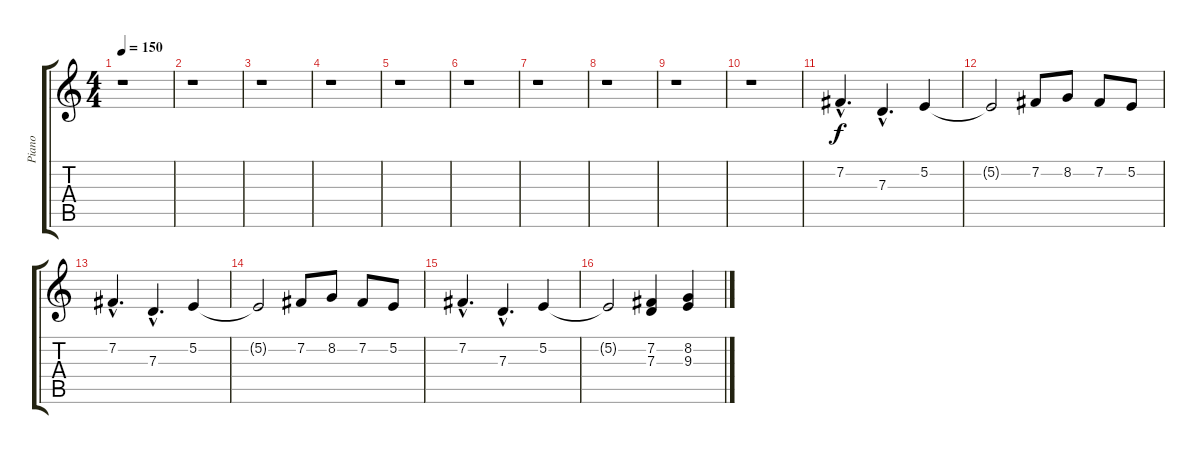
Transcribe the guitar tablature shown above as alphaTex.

\track ("Piano" "Piano") {instrument brightacousticpiano}
\staff {score tabs}
\tuning (E4 B3 G3 D3 A2 E2) {hide}
\ts (4 4)
\tempo 150
\clef g2
\ks c
r.1{dy f} |
r.1 |
r.1 |
r.1 |
r.1 |
r.1 |
r.1 |
r.1 |
r.1 |
r.1 |
7.2{hac}.4{d} 7.3{hac}.4{d} 5.2.4 |
5.2{t}.2 7.2.8 8.2.8 7.2.8 5.2.8 |
7.2{hac}.4{d} 7.3{hac}.4{d} 5.2.4 |
5.2{t}.2 7.2.8 8.2.8 7.2.8 5.2.8 |
7.2{hac}.4{d} 7.3{hac}.4{d} 5.2.4 |
5.2{t}.2 (7.2 7.3).4 (8.2 9.3).4
